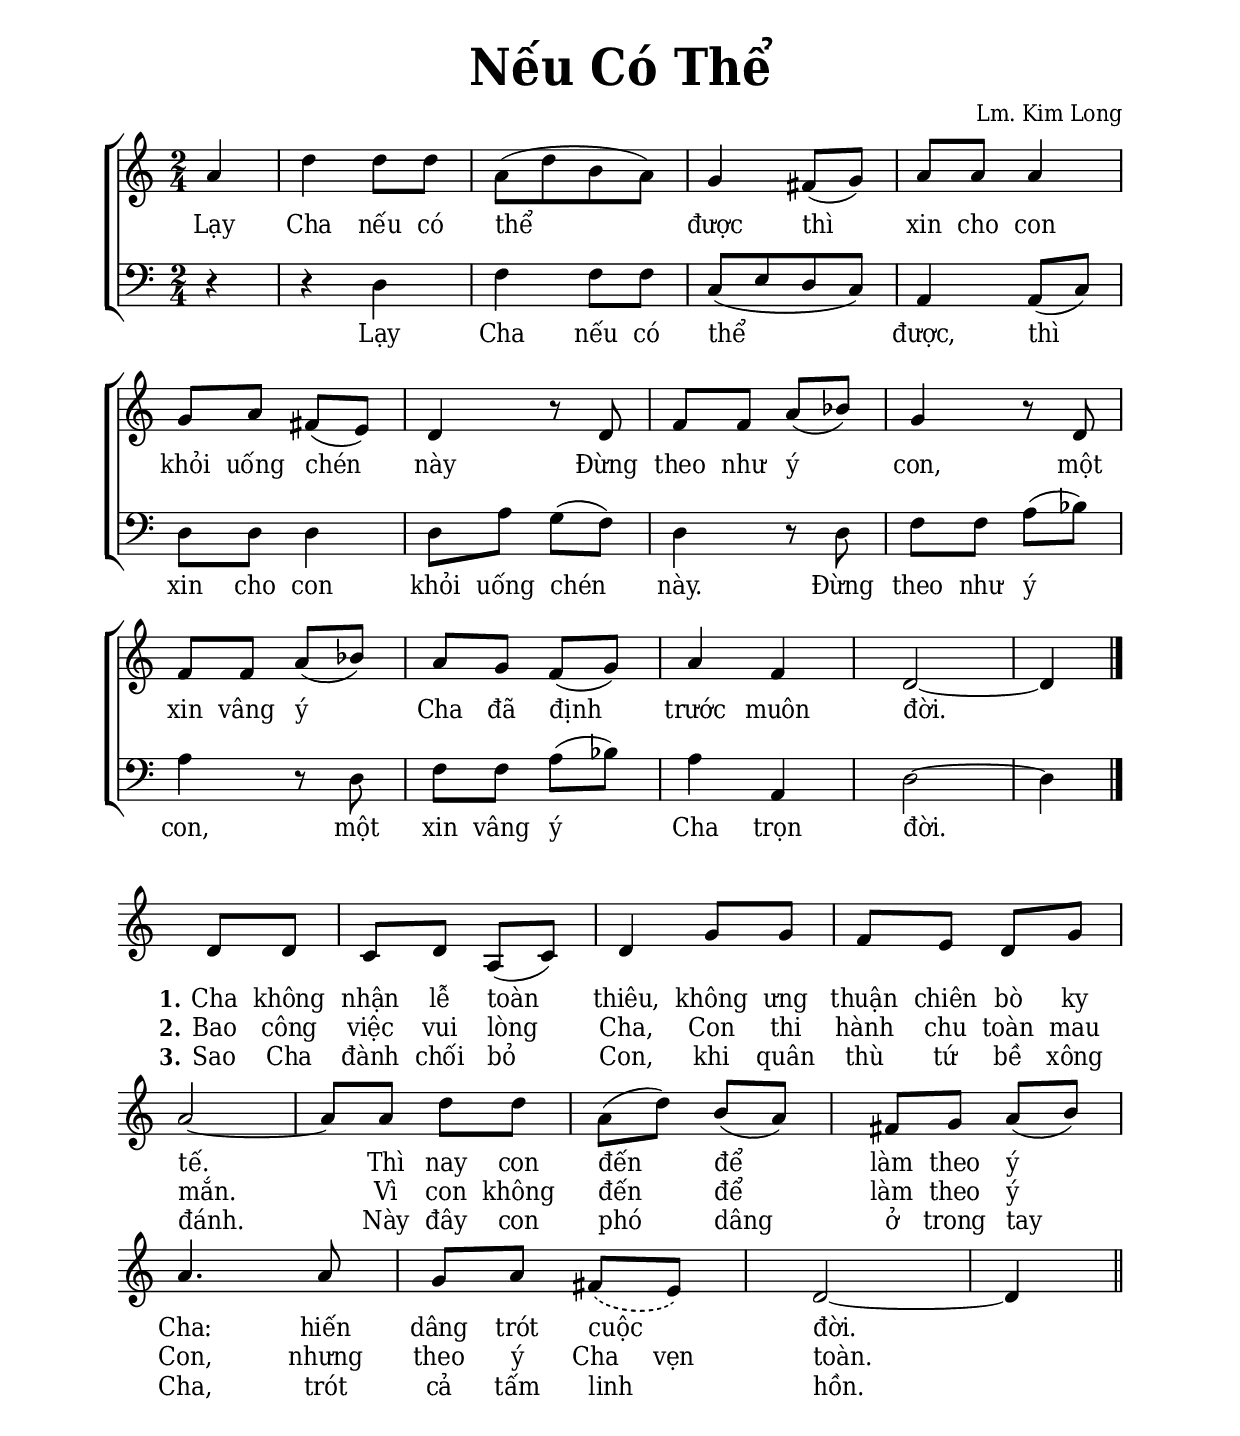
% Cài đặt chung
\version "2.22.1"
\include "english.ly"

\header {
  title = \markup { \fontsize #3 "Nếu Có Thể" }
  composer = "Lm. Kim Long"
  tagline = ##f
}

% Nhạc
nhacDiepKhucSop = \relative c'' {
  \partial 4 a4 |
  d d8 d |
  a ([d b a]) |
  g4 fs8 (g) |
  a a a4 |
  g8 a fs (e) |
  d4 r8 d |
  f f a (bf) |
  g4 r8 d |
  f f a (bf) |
  a g f (g) |
  a4 f |
  d2 ~ |
  d4 \bar "|."
}

nhacDiepKhucBas = \relative c {
  r4 |
  r d |
  f f8 f |
  c8 ([e d c]) |
  a4 a8 (c) |
  d8 d d4 |
  d8 a' g (f) |
  d4 r8 d |
  f f a (bf) |
  a4 r8 d, |
  f f a (bf) |
  a4 a, |
  d2 ~ |
  d4
}

nhacPhienKhuc = \relative c' {
  \partial 4 d8 d |
  c d a (c) |
  d4 g8 g |
  f e d g |
  a2 ~ |
  a8 a d d |
  a (d) b (a) |
  fs g a (b) |
  a4. a8 |
  g a
  \once \phrasingSlurDashed
  fs \(e\) |
  d2 ~ |
  d4 \bar "||"
}

% Lời
loiDiepKhucSop = \lyricmode {
  Lạy Cha nếu có thể được thì xin cho con khỏi uống chén này
  Đừng theo như ý con, một xin vâng ý Cha đã định trước muôn đời.
}

loiDiepKhucBas = \lyricmode {
  Lạy Cha nếu có thể được, thì xin cho con khỏi uống chén này.
  Đừng theo như ý con, một xin vâng ý Cha trọn đời.
}

loiPhienKhucMot = \lyricmode {
  \set stanza = "1."
  Cha không nhận lễ toàn thiêu, không ưng thuận chiên bò ky tế.
  Thì nay con đến để làm theo ý Cha: hiến dâng trót cuộc _ đời.
}

loiPhienKhucHai = \lyricmode {
  \set stanza = "2."
  Bao công việc vui lòng Cha, Con thi hành chu toàn mau mắn.
  Vì con không đến để làm theo ý Con, nhưng theo ý Cha vẹn toàn.
}

loiPhienKhucBa = \lyricmode {
  \set stanza = "3."
  Sao Cha đành chối bỏ Con, khi quân thù tứ bề xông đánh.
  Này đây con phó dâng ở trong tay Cha, trót cả tấm linh _ hồn.
}

% Dàn trang
\paper {
  #(set-paper-size "a4")
  top-margin = 15\mm
  bottom-margin = 15\mm
  left-margin = 20\mm
  right-margin = 20\mm
  indent = #0
  #(define fonts
    (make-pango-font-tree
      "Deja Vu Serif Condensed"
      "Deja Vu Serif Condensed"
      "Deja Vu Serif Condensed"
      (/ 20 20)))
  print-page-number = #f
  %page-count = #1
}

TongNhip = {
  \key c \major \time 2/4
  \set Timing.beamExceptions = #'()
  \set Timing.baseMoment = #(ly:make-moment 1/4)
}

\score {
  \new ChoirStaff <<
    \new Staff <<
      \new Voice = "beSop" {
        \clef treble \TongNhip \nhacDiepKhucSop
      }
      \new Lyrics \lyricsto beSop \loiDiepKhucSop
    >>
    \new Staff <<
        \clef "bass"
        \new Voice = beBas {
          \TongNhip \nhacDiepKhucBas
        }
      \new Lyrics \lyricsto beBas \loiDiepKhucBas
    >>
  >>
  \layout {
    \override Lyrics.LyricSpace.minimum-distance = #1.5
    \override Score.BarNumber.break-visibility = ##(#f #f #f)
    \override Score.SpacingSpanner.uniform-stretching = ##t
  }
}

\score {
  \new ChoirStaff <<
    \new Staff
      <<
      \new Voice = beSop {
        \TongNhip \nhacPhienKhuc
      }
    >>
    \new Lyrics \lyricsto beSop \loiPhienKhucMot
    \new Lyrics \lyricsto beSop \loiPhienKhucHai
    \new Lyrics \lyricsto beSop \loiPhienKhucBa
  >>
  \layout {
    \override Staff.TimeSignature.transparent = ##t
    %\override Lyrics.LyricText.font-size = #+2.2
    \override Lyrics.LyricSpace.minimum-distance = #1.5
    \override Score.BarNumber.break-visibility = ##(#f #f #f)
    \override Score.SpacingSpanner.uniform-stretching = ##t
  } 
}
